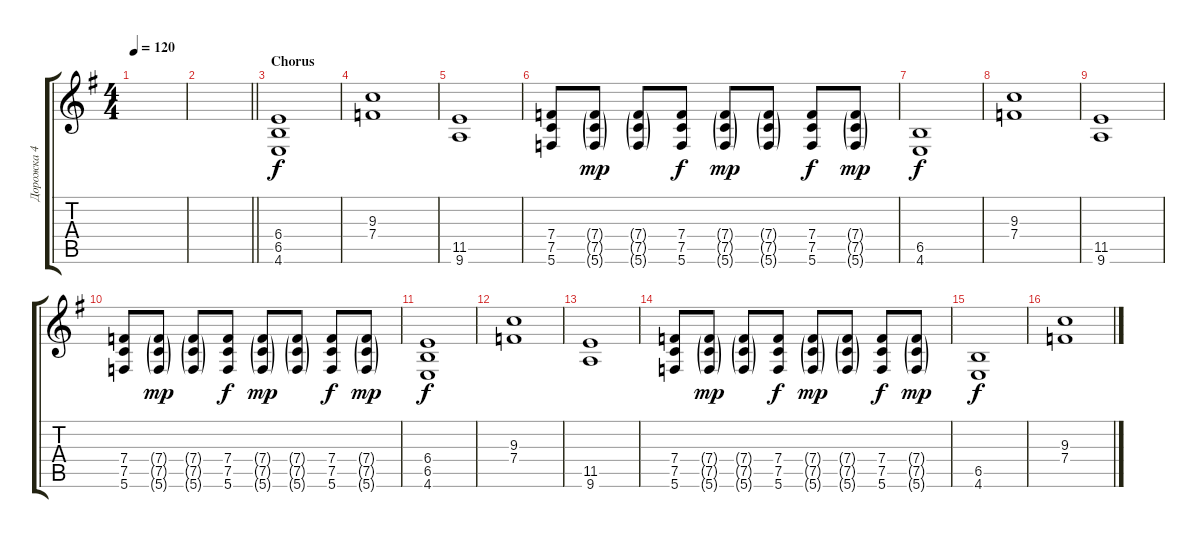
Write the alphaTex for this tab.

\track ("Дорожка 4" "Дорожка 4") {instrument distortionguitar}
\staff {score tabs}
\tuning (C4 G3 Eb3 Bb2 F2 C2) {hide}
\ts (4 4)
\tempo 120
\clef g2
\ks g
|
\barLineRight lightlight
|
\section ("" "Chorus")
(6.4 6.5 4.6).1 |
(9.3 7.4).1 |
(11.5 9.6).1 |
(7.4 7.5 5.6).8 (7.4{g} 7.5{g} 5.6{g}).8{dy mp} (7.4{g} 7.5{g} 5.6{g}).8 (7.4 7.5 5.6).8{dy f} (7.4{g} 7.5{g} 5.6{g}).8{dy mp} (7.4{g} 7.5{g} 5.6{g}).8 (7.4 7.5 5.6).8{dy f} (7.4{g} 7.5{g} 5.6{g}).8{dy mp} |
(6.5 4.6).1{dy f} |
(9.3 7.4).1 |
(11.5 9.6).1 |
(7.4 7.5 5.6).8 (7.4{g} 7.5{g} 5.6{g}).8{dy mp} (7.4{g} 7.5{g} 5.6{g}).8 (7.4 7.5 5.6).8{dy f} (7.4{g} 7.5{g} 5.6{g}).8{dy mp} (7.4{g} 7.5{g} 5.6{g}).8 (7.4 7.5 5.6).8{dy f} (7.4{g} 7.5{g} 5.6{g}).8{dy mp} |
(6.4 6.5 4.6).1{dy f} |
(9.3 7.4).1 |
(11.5 9.6).1 |
(7.4 7.5 5.6).8 (7.4{g} 7.5{g} 5.6{g}).8{dy mp} (7.4{g} 7.5{g} 5.6{g}).8 (7.4 7.5 5.6).8{dy f} (7.4{g} 7.5{g} 5.6{g}).8{dy mp} (7.4{g} 7.5{g} 5.6{g}).8 (7.4 7.5 5.6).8{dy f} (7.4{g} 7.5{g} 5.6{g}).8{dy mp} |
(6.5 4.6).1{dy f} |
(9.3 7.4).1
